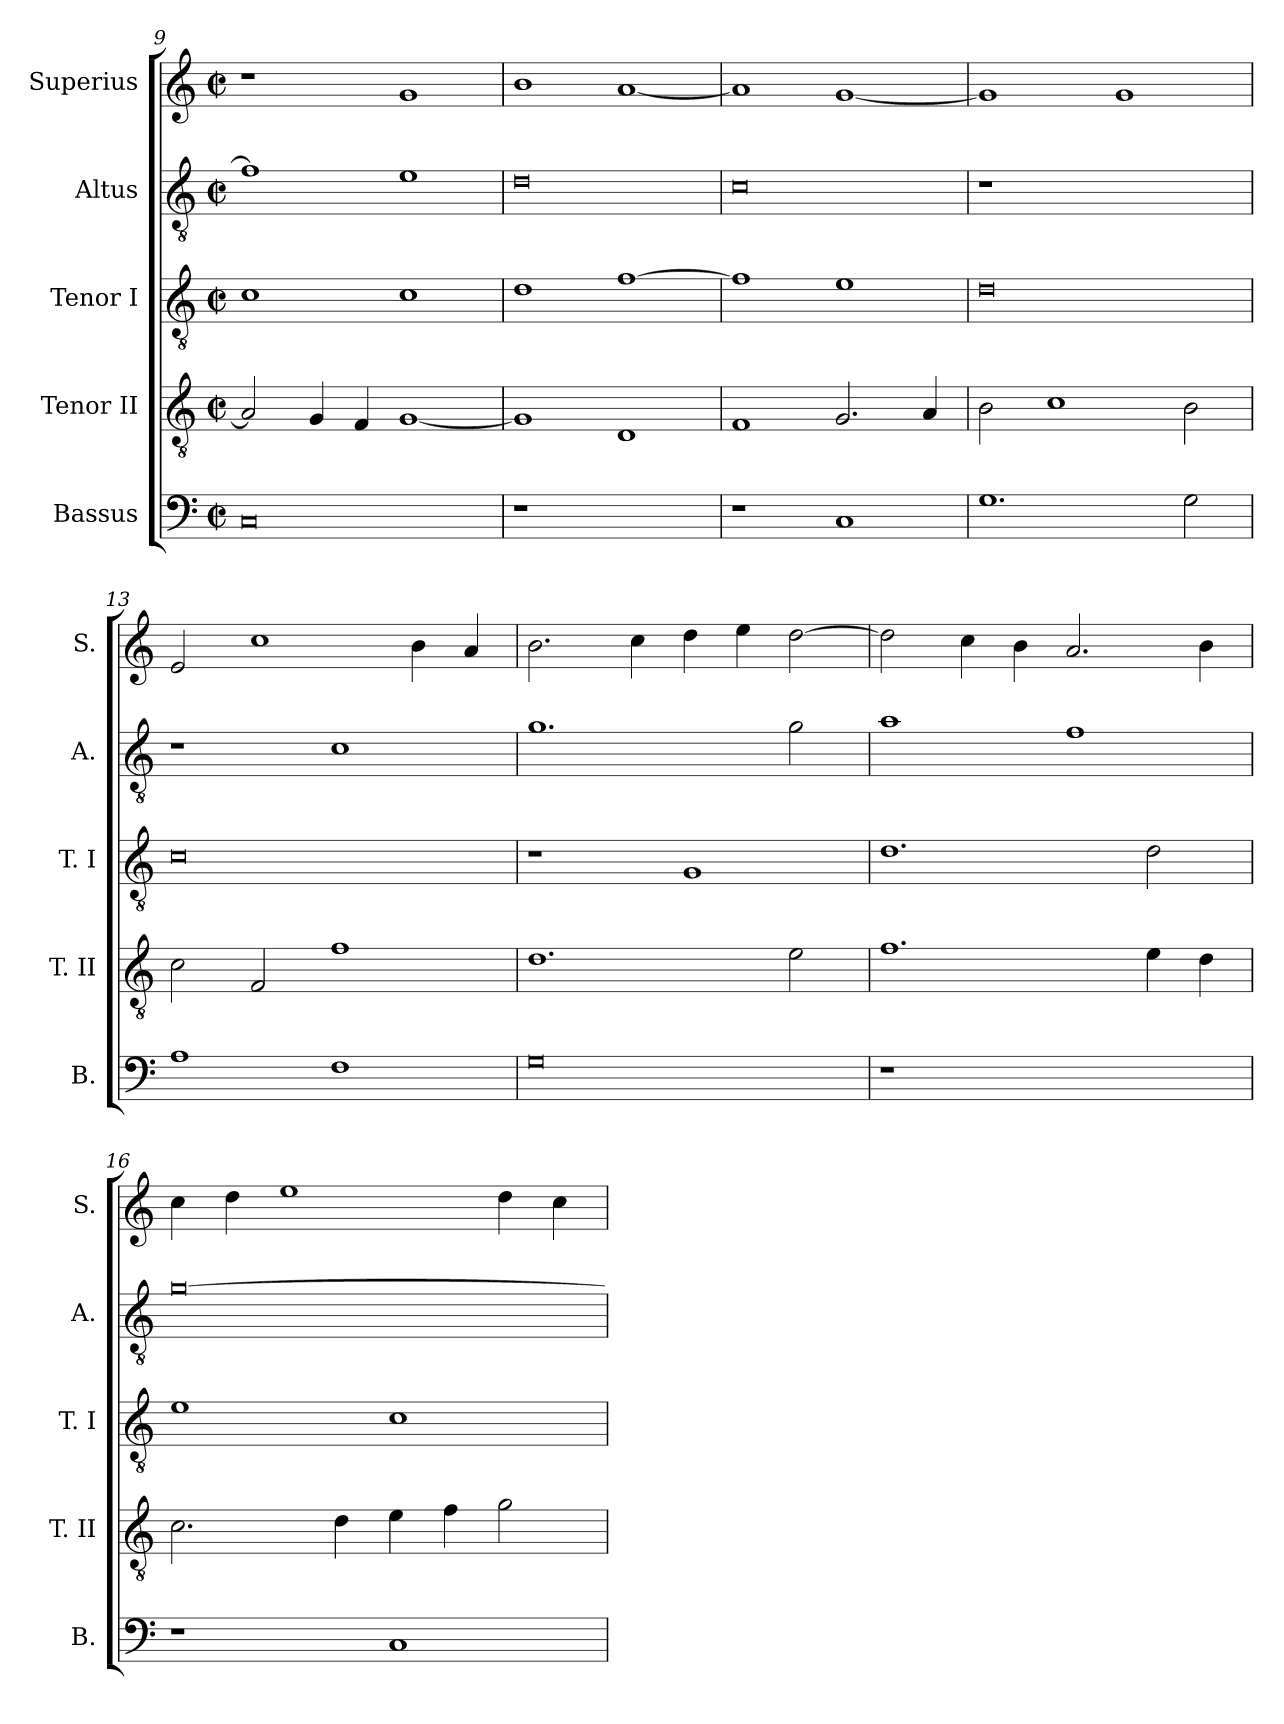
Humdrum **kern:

**kern	**kern	**kern	**kern	**kern
*part5	*part4	*part3	*part2	*part1
*staff5	*staff4	*staff3	*staff2	*staff1
*I"Bassus	*I"Tenor II	*I"Tenor I	*I"Altus	*I"Superius
*I'B.	*I'T. II	*I'T. I	*I'A.	*I'S.
*clefF4	*clefGv2	*clefGv2	*clefGv2	*clefG2
*	*ITrd7c12	*ITrd7c12	*ITrd7c12	*
*k[]	*k[]	*k[]	*k[]	*k[]
*C:	*C:	*C:	*C:	*C:
*M2/2	*M2/2	*M2/2	*M2/2	*M2/2
*met(c|)	*met(c|)	*met(c|)	*met(c|)	*met(c|)
=9	=9	=9	=9	=9
0Ci	2AAi/]	1Ci	1Fi]	1r
.	4GGi/	.	.	.
.	4FFi/	.	.	.
.	[<1GGi	1Ci	1Ei	1gi
=10	=10	=10	=10	=10
!LO:N:vis=1	!	!	!	!
1r	1GGi]	1Di	0Di	1bi
1ryy	1DDi	[>1Fi	.	[<1ai
=11	=11	=11	=11	=11
1r	1FFi	1Fi]	0Ci	1ai]
1Ci	2.GGi/	1Ei	.	[<1gi
.	4AAi/	.	.	.
=12	=12	=12	=12	=12
!	!	!	!LO:N:vis=1	!
1.Gi	2BBi\	0Di	1r	1gi]
.	1Ci	.	.	.
.	.	.	1ryy	1gi
2Gi\	2BBi\	.	.	.
!!LO:PB:g=z
=13	=13	=13	=13	=13
1Ai	2Ci\	0Ci	1r	2ei/
.	2FFi/	.	.	1cci
1Fi	1Fi	.	1Ci	.
.	.	.	.	4bi\
.	.	.	.	4ai/
=14	=14	=14	=14	=14
0Gi	1.Di	1r	1.Gi	2.bi\
.	.	.	.	4cci\
.	.	1GGi	.	4ddi\
.	.	.	.	4eei\
.	2Ei\	.	2Gi\	[>2ddi\
=15	=15	=15	=15	=15
!LO:N:vis=1	!	!	!	!
1r	1.Fi	1.Di	1Ai	2ddi\]
.	.	.	.	4cci\
.	.	.	.	4bi\
1ryy	.	.	1Fi	2.ai/
.	4Ei\	2Di\	.	.
.	4Di\	.	.	4bi\
=16	=16	=16	=16	=16
1r	2.Ci\	1Ei	[>0Gi	4cci\
.	.	.	.	4ddi\
.	.	.	.	1eei
.	4Di\	.	.	.
1Ci	4Ei\	1Ci	.	.
.	4Fi\	.	.	.
.	2Gi\	.	.	4ddi\
.	.	.	.	4cci\
=	=	=	=	=
*-	*-	*-	*-	*-
